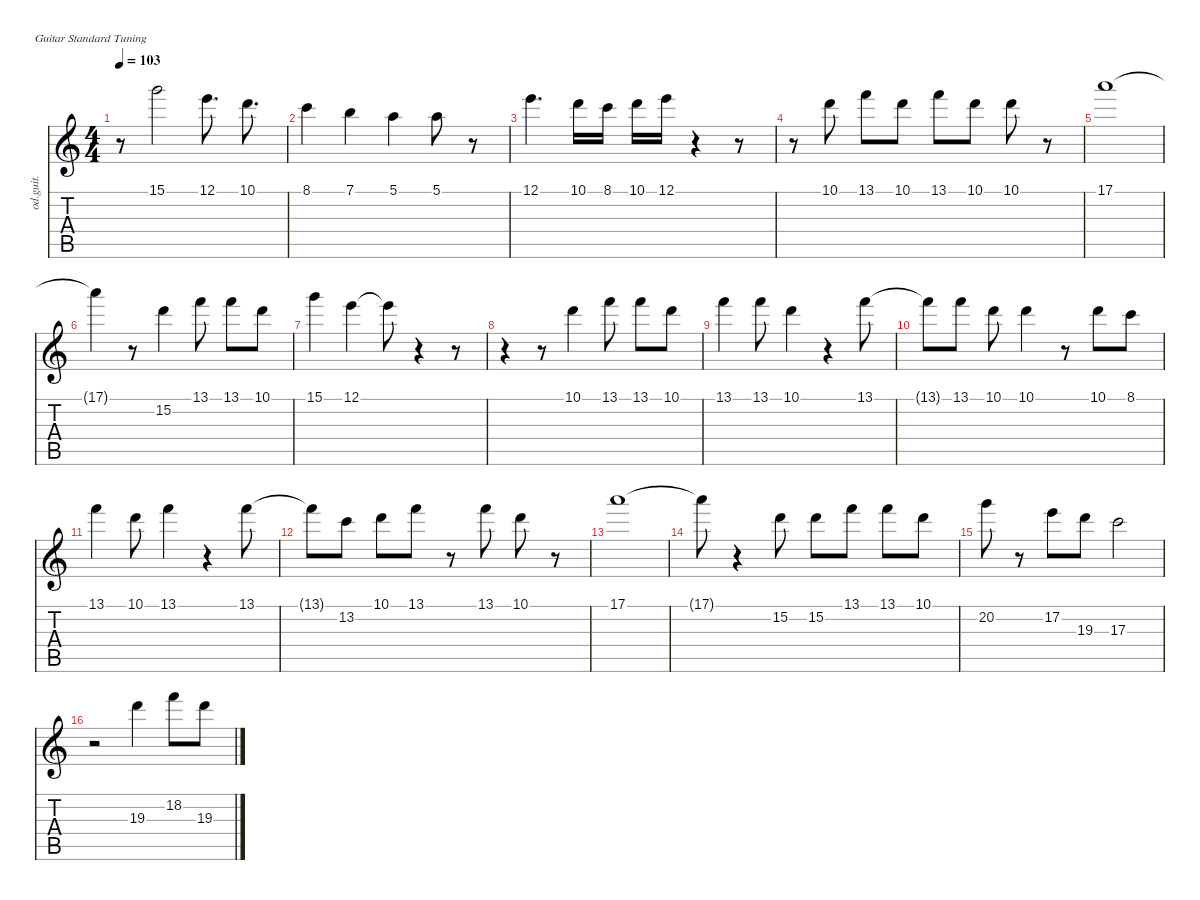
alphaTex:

\defaultSystemsLayout 4
\hideDynamics
\bracketExtendMode nobrackets
\otherSystemsTrackNameOrientation horizontal
\track ("Melody" "od.guit.") {instrument overdrivenguitar}
\staff {score tabs}
\tuning (E4 B3 G3 D3 A2 E2)
\ts (4 4)
\tempo 103
\clef g2
\ks c
r.8{dy f beam Down} 15.1.2{beam Down} 12.1.8{d beam Down} 10.1.8{d beam Down} |
8.1.4{beam Down} 7.1.4{beam Down} 5.1.4{beam Down} 5.1.8{beam Down} r.8{beam Down} |
12.1.4{d beam Down} 10.1.16{beam Down} 8.1.16{beam Down} 10.1.16{beam Down} 12.1.16{beam Down} r.4{beam Down} r.8{beam Down} |
r.8{beam Down} 10.1.8{beam Down} 13.1.8{beam Down} 10.1.8{beam Down} 13.1.8{beam Down} 10.1.8{beam Down} 10.1.8{beam Down} r.8{beam Down} |
17.1.1{beam Down} |
17.1{t}.4{beam Down} r.8{beam Down} 15.2.4{beam Down} 13.1.8{beam Down} 13.1.8{beam Down} 10.1.8{beam Down} |
15.1.4{beam Down} 12.1.4{beam Down} 12.1{t}.8{beam Down} r.4{beam Down} r.8{beam Down} |
r.4{beam Down} r.8{beam Down} 10.1.4{beam Down} 13.1.8{beam Down} 13.1.8{beam Down} 10.1.8{beam Down} |
13.1.4{beam Down} 13.1.8{beam Down} 10.1.4{beam Down} r.4{beam Down} 13.1.8{beam Down} |
13.1{t}.8{beam Down} 13.1.8{beam Down} 10.1.8{beam Down} 10.1.4{beam Down} r.8{beam Down} 10.1.8{beam Down} 8.1.8{beam Down} |
13.1.4{beam Down} 10.1.8{beam Down} 13.1.4{beam Down} r.4{beam Down} 13.1.8{beam Down} |
13.1{t}.8{beam Down} 13.2.8{beam Down} 10.1.8{beam Down} 13.1.8{beam Down} r.8{beam Down} 13.1.8{beam Down} 10.1.8{beam Down} r.8{beam Down} |
17.1.1{beam Down} |
17.1{t}.8{beam Down} r.4{beam Down} 15.2.8{beam Down} 15.2.8{beam Down} 13.1.8{beam Down} 13.1.8{beam Down} 10.1.8{beam Down} |
20.2.8{beam Down} r.8{beam Down} 17.2.8{beam Down} 19.3.8{beam Down} 17.3.2{beam Down} |
r.2{beam Down} 19.3.4{beam Down} 18.2.8{beam Down} 19.3.8{beam Down}
